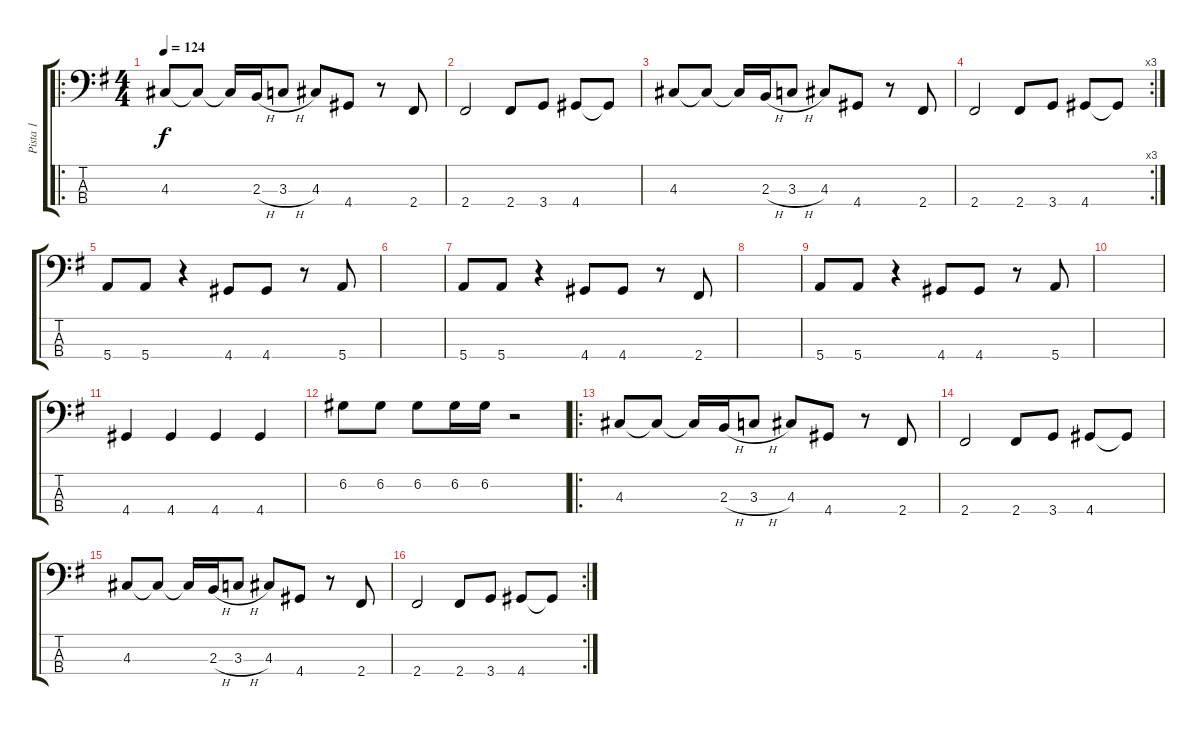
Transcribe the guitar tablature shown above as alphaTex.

\track ("Pista 1" "Pista 1") {instrument electricbassfinger}
\staff {score tabs}
\tuning (G2 D2 A1 E1) {hide}
\ro
\ts (4 4)
\tempo 124
\clef f4
\ks g
4.3.8{dy f} 4.3{t}.8 4.3{t}.16 2.3{h}.16 3.3{h}.8 4.3.8 4.4.8 r.8 2.4.8 |
2.4.2 2.4.8 3.4.8 4.4.8 4.4{t}.8 |
4.3.8 4.3{t}.8 4.3{t}.16 2.3{h}.16 3.3{h}.8 4.3.8 4.4.8 r.8 2.4.8 |
\rc 3
2.4.2 2.4.8 3.4.8 4.4.8 4.4{t}.8 |
5.4.8 5.4.8 r.4 4.4.8 4.4.8 r.8 5.4.8 |
|
5.4.8 5.4.8 r.4 4.4.8 4.4.8 r.8 2.4.8 |
|
5.4.8 5.4.8 r.4 4.4.8 4.4.8 r.8 5.4.8 |
|
4.4.4 4.4.4 4.4.4 4.4.4 |
6.2.8 6.2.8 6.2.8 6.2.16 6.2.16 r.2 |
\ro
4.3.8 4.3{t}.8 4.3{t}.16 2.3{h}.16 3.3{h}.8 4.3.8 4.4.8 r.8 2.4.8 |
2.4.2 2.4.8 3.4.8 4.4.8 4.4{t}.8 |
4.3.8 4.3{t}.8 4.3{t}.16 2.3{h}.16 3.3{h}.8 4.3.8 4.4.8 r.8 2.4.8 |
\rc 2
2.4.2 2.4.8 3.4.8 4.4.8 4.4{t}.8
